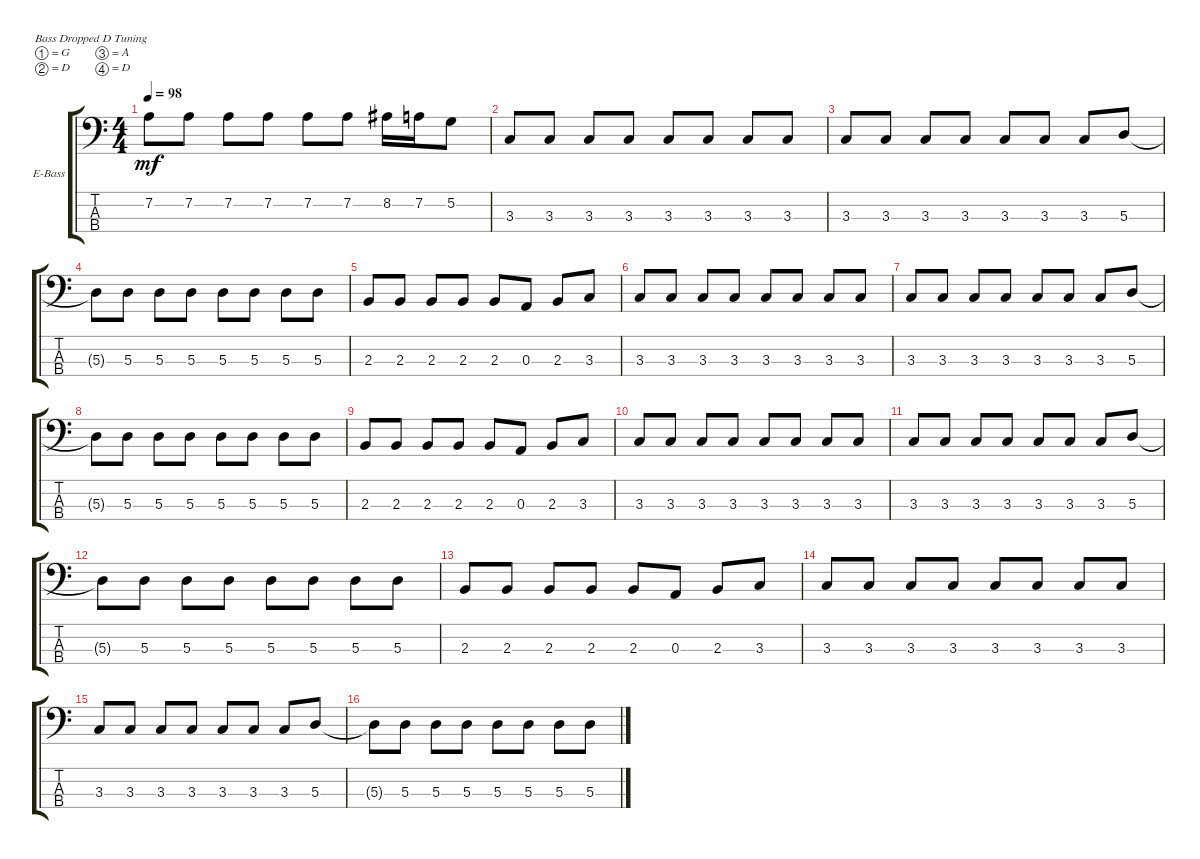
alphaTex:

\defaultSystemsLayout 4
\bracketExtendMode groupsimilarinstruments
\firstSystemTrackNameOrientation horizontal
\otherSystemsTrackNameOrientation horizontal
\track ("Paul Di Leo (Bass)" "E-Bass") {instrument electricbassfinger}
\staff {score tabs}
\tuning (G2 D2 A1 D1)
\ts (4 4)
\tempo 98
\clef f4
\scale
0.333333
\ks c
7.2.8{dy mf} 7.2.8 7.2.8 7.2.8 7.2.8 7.2.8 8.2.16 7.2.16 5.2.8 |
\scale
0.333333 3.3.8 3.3.8 3.3.8 3.3.8 3.3.8 3.3.8 3.3.8 3.3.8 |
\scale
0.333333 3.3.8 3.3.8 3.3.8 3.3.8 3.3.8 3.3.8 3.3.8 5.3.8 |
\scale
0.333333 5.3{t}.8 5.3.8 5.3.8 5.3.8 5.3.8 5.3.8 5.3.8 5.3.8 |
\scale
0.333333 2.3.8 2.3.8 2.3.8 2.3.8 2.3.8 0.3.8 2.3.8 3.3.8 |
\scale
0.333333 3.3.8 3.3.8 3.3.8 3.3.8 3.3.8 3.3.8 3.3.8 3.3.8 |
\scale
0.333333 3.3.8 3.3.8 3.3.8 3.3.8 3.3.8 3.3.8 3.3.8 5.3.8 |
\scale
0.333333 5.3{t}.8 5.3.8 5.3.8 5.3.8 5.3.8 5.3.8 5.3.8 5.3.8 |
\scale
0.333333 2.3.8 2.3.8 2.3.8 2.3.8 2.3.8 0.3.8 2.3.8 3.3.8 |
\scale
0.333333 3.3.8 3.3.8 3.3.8 3.3.8 3.3.8 3.3.8 3.3.8 3.3.8 |
\scale
0.333333 3.3.8 3.3.8 3.3.8 3.3.8 3.3.8 3.3.8 3.3.8 5.3.8 |
\scale
0.333333 5.3{t}.8 5.3.8 5.3.8 5.3.8 5.3.8 5.3.8 5.3.8 5.3.8 |
\scale
0.333333 2.3.8 2.3.8 2.3.8 2.3.8 2.3.8 0.3.8 2.3.8 3.3.8 |
\scale
0.333333 3.3.8 3.3.8 3.3.8 3.3.8 3.3.8 3.3.8 3.3.8 3.3.8 |
\scale
0.333333 3.3.8 3.3.8 3.3.8 3.3.8 3.3.8 3.3.8 3.3.8 5.3.8 |
\scale
0.333333 5.3{t}.8 5.3.8 5.3.8 5.3.8 5.3.8 5.3.8 5.3.8 5.3.8
